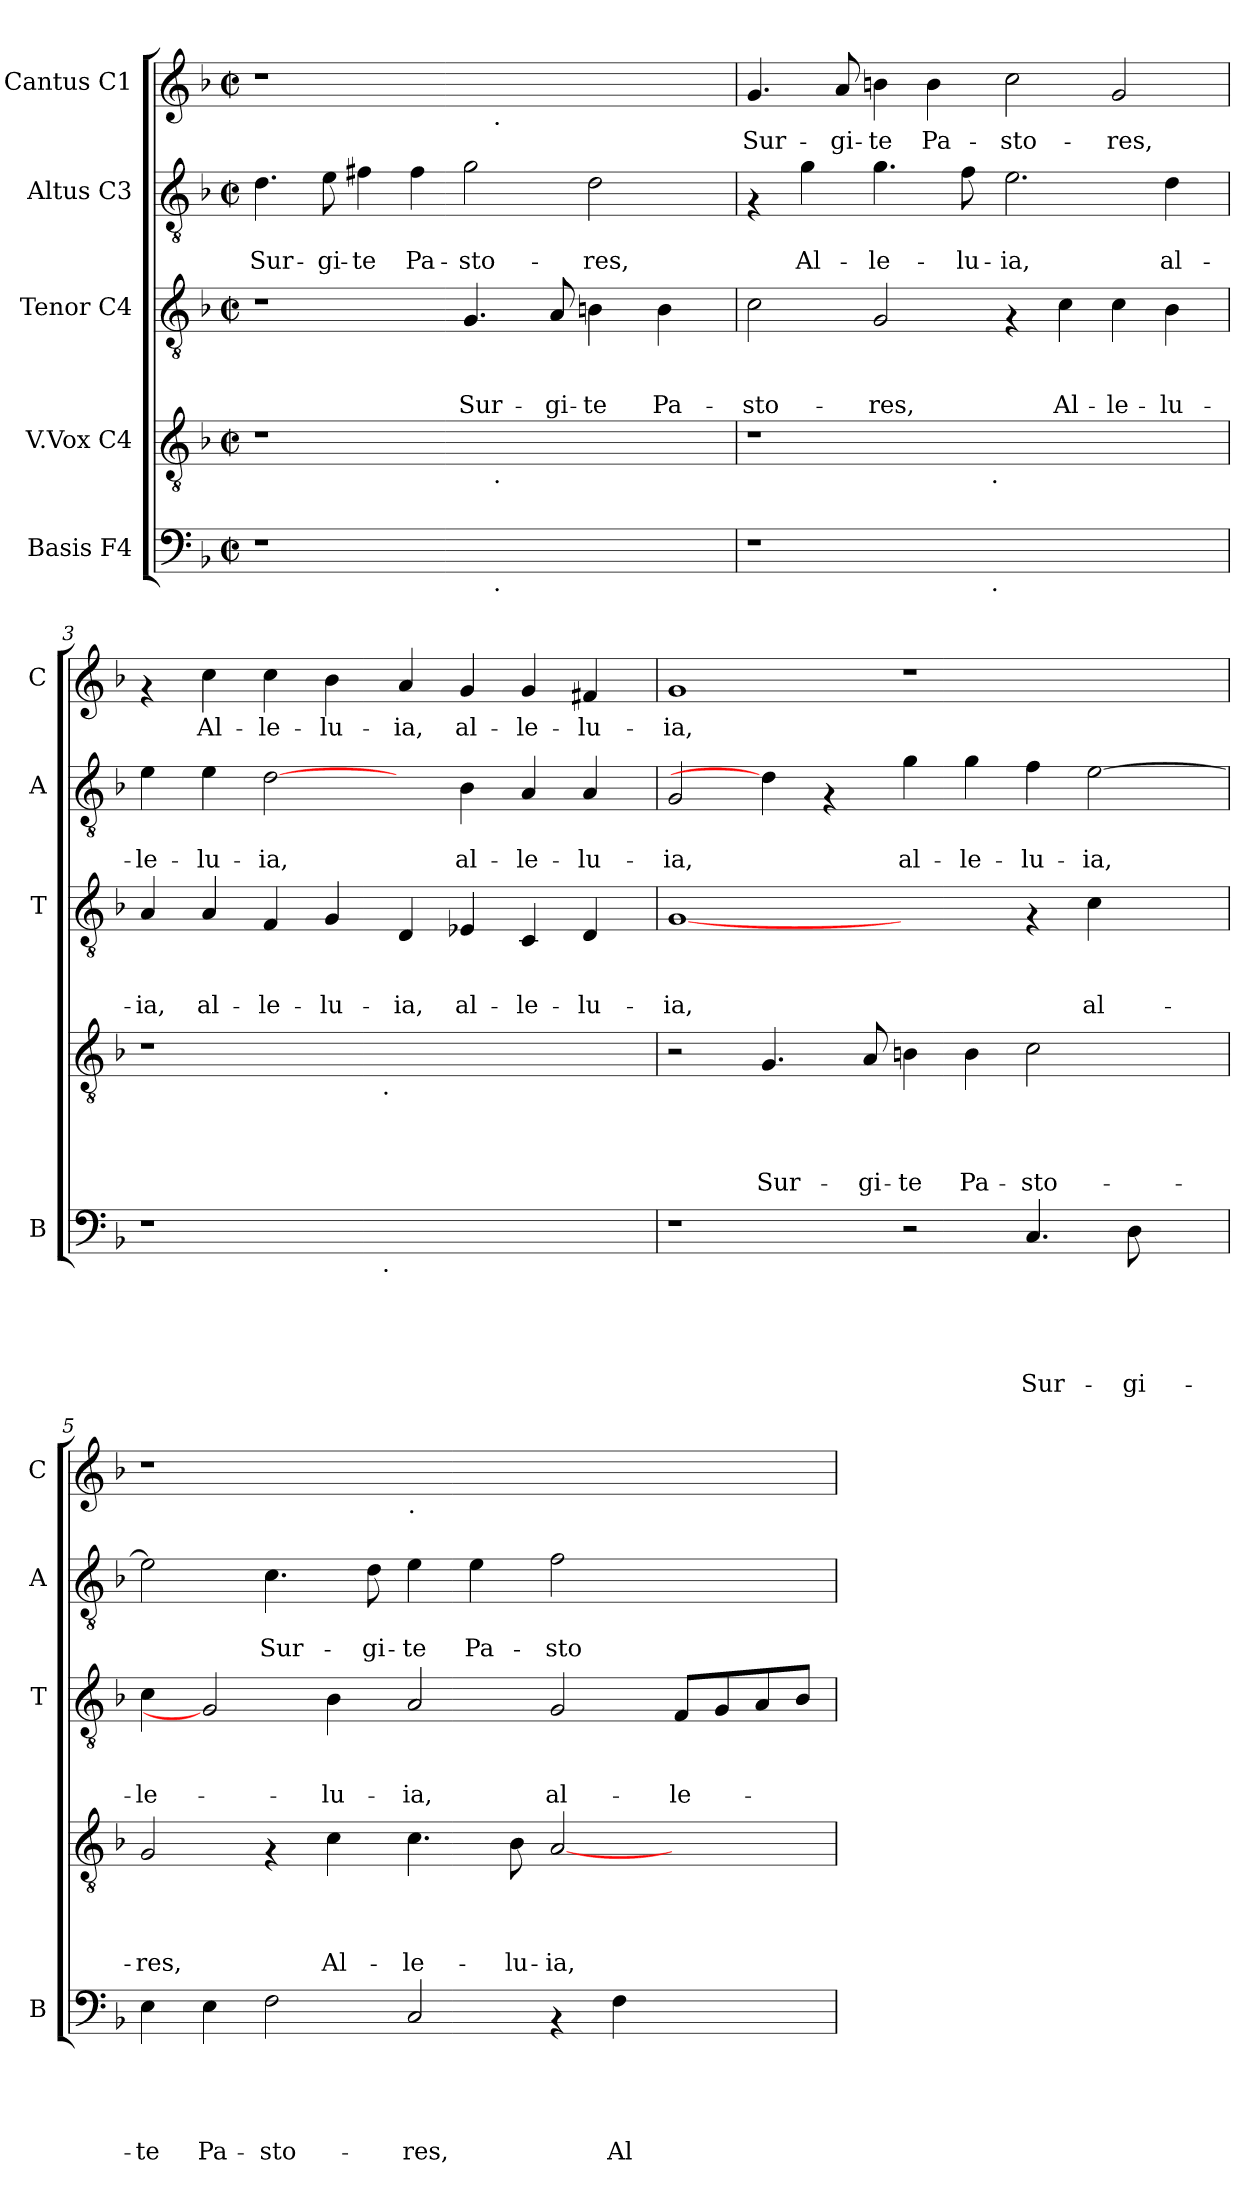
**kern	**text	**text	**text	**text	**text	**kern	**text	**text	**text	**text	**kern	**text	**text	**text	**kern	**text	**text	**kern	**text
*part5	*part5	*part5	*part5	*part5	*part5	*part4	*part4	*part4	*part4	*part4	*part3	*part3	*part3	*part3	*part2	*part2	*part2	*part1	*part1
*staff5	*staff5	*staff5	*staff5	*staff5	*staff5	*staff4	*staff4	*staff4	*staff4	*staff4	*staff3	*staff3	*staff3	*staff3	*staff2	*staff2	*staff2	*staff1	*staff1
*I"Basis F4	*	*	*	*	*	*I"V.Vox C4	*	*	*	*	*I"Tenor C4	*	*	*	*I"Altus C3	*	*	*I"Cantus C1	*
*I'B	*	*	*	*	*	*	*	*	*	*	*I'T	*	*	*	*I'A	*	*	*I'C	*
*clefF4	*	*	*	*	*	*clefGv2	*	*	*	*	*clefGv2	*	*	*	*clefGv2	*	*	*clefG2	*
*k[b-]	*	*	*	*	*	*k[b-]	*	*	*	*	*k[b-]	*	*	*	*k[b-]	*	*	*k[b-]	*
*F:	*	*	*	*	*	*F:	*	*	*	*	*F:	*	*	*	*F:	*	*	*F:	*
*M2/2	*	*	*	*	*	*M2/2	*	*	*	*	*M2/2	*	*	*	*M2/2	*	*	*M2/2	*
*met(c|)	*	*	*	*	*	*met(c|)	*	*	*	*	*met(c|)	*	*	*	*met(c|)	*	*	*met(c|)	*
=1	=1	=1	=1	=1	=1	=1	=1	=1	=1	=1	=1	=1	=1	=1	=1	=1	=1	=1	=1
!	!	!	!	!	!	!	!	!	!	!	!	!	!	!	!	!	!LO:LY:b	!	!
1r	.	.	.	.	.	1r	.	.	.	.	1r	.	.	.	4.d\	.	Sur-	1r	.
!	!	!	!	!	!	!	!	!	!	!	!	!	!	!	!	!	!LO:LY:b	!	!
.	.	.	.	.	.	.	.	.	.	.	.	.	.	.	8e\	.	-gi-	.	.
!	!	!	!	!	!	!	!	!	!	!	!	!	!	!	!	!	!LO:LY:b	!	!
.	.	.	.	.	.	.	.	.	.	.	.	.	.	.	4f#X\	.	-te	.	.
!	!	!	!	!	!	!	!	!	!	!	!	!	!	!	!	!	!LO:LY:b	!	!
.	.	.	.	.	.	.	.	.	.	.	.	.	.	.	4f#\	.	Pa-	.	.
!	!	!	!	!	!	!	!	!	!	!	!	!	!	!LO:LY:b	!	!	!LO:LY:b	!	!
16.ryy	.	.	.	.	.	16.ryy	.	.	.	.	4.G/	.	.	Sur-	2g\	.	-sto-	16.ryy	.
!	!	!	!	!	!	!	!	!	!	!	!	!	!	!	!	!	!	!LO:TX:b:t=.	!
!	!	!	!	!	!	!LO:TX:b:t=.	!	!	!	!	!	!	!	!	!	!	!	!	!
!LO:TX:b:t=.	!	!	!	!	!	!	!	!	!	!	!	!	!	!	!	!	!	!	!
2ryy	.	.	.	.	.	2ryy	.	.	.	.	.	.	.	.	.	.	.	2ryy	.
!	!	!	!	!	!	!	!	!	!	!	!	!	!	!LO:LY:b	!	!	!	!	!
.	.	.	.	.	.	.	.	.	.	.	8A/	.	.	-gi-	.	.	.	.	.
!	!	!	!	!	!	!	!	!	!	!	!	!	!	!LO:LY:b	!	!	!LO:LY:b	!	!
.	.	.	.	.	.	.	.	.	.	.	4Bn\	.	.	-te	2d\	.	-res,	.	.
4ryy	.	.	.	.	.	4ryy	.	.	.	.	.	.	.	.	.	.	.	4ryy	.
!	!	!	!	!	!	!	!	!	!	!	!	!	!	!LO:LY:b	!	!	!	!	!
.	.	.	.	.	.	.	.	.	.	.	4B\	.	.	Pa-	.	.	.	.	.
8ryy	.	.	.	.	.	8ryy	.	.	.	.	.	.	.	.	.	.	.	8ryy	.
32ryy	.	.	.	.	.	32ryy	.	.	.	.	.	.	.	.	.	.	.	32ryy	.
=2	=2	=2	=2	=2	=2	=2	=2	=2	=2	=2	=2	=2	=2	=2	=2	=2	=2	=2	=2
!	!	!	!	!	!	!	!	!	!	!	!	!	!	!LO:LY:b	!	!	!	!	!LO:LY:b
*^	*	*	*	*	*	*^	*	*	*	*	*	*	*	*	*	*	*	*	*
1r	2ryy	.	.	.	.	.	1r	2ryy	.	.	.	.	2c\	.	.	-sto-	4rF	.	.	4.g/	Sur-
!	!	!	!	!	!	!	!	!	!	!	!	!	!	!	!	!	!	!	!LO:LY:b	!	!
.	.	.	.	.	.	.	.	.	.	.	.	.	.	.	.	.	4g\	.	Al-	.	.
!	!	!	!	!	!	!	!	!	!	!	!	!	!	!	!	!	!	!	!	!	!LO:LY:b
.	.	.	.	.	.	.	.	.	.	.	.	.	.	.	.	.	.	.	.	8a/	-gi-
!	!	!	!	!	!	!	!	!	!	!	!	!	!	!	!	!LO:LY:b	!	!	!LO:LY:b	!	!LO:LY:b
.	4...ryy	.	.	.	.	.	.	4...ryy	.	.	.	.	2G/	.	.	-res,	4.g\	.	-le-	4bn\	-te
!	!	!	!	!	!	!	!	!	!	!	!	!	!	!	!	!	!	!	!	!	!LO:LY:b
.	.	.	.	.	.	.	.	.	.	.	.	.	.	.	.	.	.	.	.	4b\	Pa-
!	!	!	!	!	!	!	!	!	!	!	!	!	!	!	!	!	!	!	!LO:LY:b	!	!
.	.	.	.	.	.	.	.	.	.	.	.	.	.	.	.	.	8f\	.	-lu-	.	.
!	!	!	!	!	!	!	!	!LO:TX:b:t=.	!	!	!	!	!	!	!	!	!	!	!	!	!
!	!LO:TX:b:t=.	!	!	!	!	!	!	!	!	!	!	!	!	!	!	!	!	!	!	!	!
.	1ryy	.	.	.	.	.	.	1ryy	.	.	.	.	.	.	.	.	.	.	.	.	.
!	!	!	!	!	!	!	!	!	!	!	!	!	!	!	!	!	!	!	!LO:LY:b	!	!LO:LY:b
1ryy	.	.	.	.	.	.	1ryy	.	.	.	.	.	4rF	.	.	.	2.e\	.	-ia,	2cc\	-sto-
!	!	!	!	!	!	!	!	!	!	!	!	!	!	!	!	!LO:LY:b	!	!	!	!	!
.	.	.	.	.	.	.	.	.	.	.	.	.	4c\	.	.	Al-	.	.	.	.	.
!	!	!	!	!	!	!	!	!	!	!	!	!	!	!	!	!LO:LY:b	!	!	!	!	!LO:LY:b
.	.	.	.	.	.	.	.	.	.	.	.	.	4c\	.	.	-le-	.	.	.	2g/	-res,
!	!	!	!	!	!	!	!	!	!	!	!	!	!	!	!	!LO:LY:b	!	!	!LO:LY:b	!	!
.	.	.	.	.	.	.	.	.	.	.	.	.	4B-\	.	.	-lu-	4d\	.	al-	.	.
.	32ryy	.	.	.	.	.	.	32ryy	.	.	.	.	.	.	.	.	.	.	.	.	.
=3	=3	=3	=3	=3	=3	=3	=3	=3	=3	=3	=3	=3	=3	=3	=3	=3	=3	=3	=3	=3	=3
!	!	!	!	!	!	!	!	!	!	!	!	!	!	!	!	!LO:LY:b	!	!	!LO:LY:b	!	!
1r	2ryy	.	.	.	.	.	1r	2ryy	.	.	.	.	4A/	.	.	-ia,	4e\	.	-le-	4rf	.
!	!	!	!	!	!	!	!	!	!	!	!	!	!	!	!	!LO:LY:b	!	!	!LO:LY:b	!	!LO:LY:b
.	.	.	.	.	.	.	.	.	.	.	.	.	4A/	.	.	al-	4e\	.	-lu-	4cc\	Al-
!	!	!	!	!	!	!	!	!	!	!	!	!	!	!	!	!LO:LY:b	!	!	!LO:LY:b	!	!LO:LY:b
.	4...ryy	.	.	.	.	.	.	4...ryy	.	.	.	.	4F/	.	.	-le-	[2d\	.	-ia,	4cc\	-le-
!	!	!	!	!	!	!	!	!	!	!	!	!	!	!	!	!LO:LY:b	!	!	!	!	!LO:LY:b
.	.	.	.	.	.	.	.	.	.	.	.	.	4G/	.	.	-lu-	.	.	.	4b-\	-lu-
!	!	!	!	!	!	!	!	!LO:TX:b:t=.	!	!	!	!	!	!	!	!	!	!	!	!	!
!	!LO:TX:b:t=.	!	!	!	!	!	!	!	!	!	!	!	!	!	!	!	!	!	!	!	!
.	1ryy	.	.	.	.	.	.	1ryy	.	.	.	.	.	.	.	.	.	.	.	.	.
!	!	!	!	!	!	!	!	!	!	!	!	!	!	!	!	!LO:LY:b	!	!	!	!	!LO:LY:b
1ryy	.	.	.	.	.	.	1ryy	.	.	.	.	.	4D/	.	.	-ia,	4ryy	.	.	4a/	-ia,
!	!	!	!	!	!	!	!	!	!	!	!	!	!	!	!	!LO:LY:b	!	!	!LO:LY:b	!	!LO:LY:b
.	.	.	.	.	.	.	.	.	.	.	.	.	4E-X/	.	.	al-	4B-\	.	al-	4g/	al-
!	!	!	!	!	!	!	!	!	!	!	!	!	!	!	!	!LO:LY:b	!	!	!LO:LY:b	!	!LO:LY:b
.	.	.	.	.	.	.	.	.	.	.	.	.	4C/	.	.	-le-	4A/	.	-le-	4g/	-le-
!	!	!	!	!	!	!	!	!	!	!	!	!	!	!	!	!LO:LY:b	!	!	!LO:LY:b	!	!LO:LY:b
.	.	.	.	.	.	.	.	.	.	.	.	.	4D/	.	.	-lu-	4A/	.	-lu-	4f#X/	-lu-
.	32ryy	.	.	.	.	.	.	32ryy	.	.	.	.	.	.	.	.	.	.	.	.	.
=4	=4	=4	=4	=4	=4	=4	=4	=4	=4	=4	=4	=4	=4	=4	=4	=4	=4	=4	=4	=4	=4
!	!	!	!	!	!	!	!	!	!	!	!	!	!	!	!	!LO:LY:b	!	!	!LO:LY:b	!	!LO:LY:b
*v	*v	*	*	*	*	*	*	*	*	*	*	*	*	*	*	*	*	*	*	*	*
*	*	*	*	*	*	*v	*v	*	*	*	*	*	*	*	*	*	*	*	*	*
1r	.	.	.	.	.	2r	.	.	.	.	[1G	.	.	-ia,	2G/	.	-ia,	1g	-ia,
!	!	!	!	!	!	!	!	!	!	!LO:LY:b	!	!	!	!	!	!	!	!	!
.	.	.	.	.	.	4.G/	.	.	.	Sur-	.	.	.	.	4d\]	.	.	.	.
.	.	.	.	.	.	.	.	.	.	.	.	.	.	.	4rF	.	.	.	.
!	!	!	!	!	!	!	!	!	!	!LO:LY:b	!	!	!	!	!	!	!	!	!
.	.	.	.	.	.	8A/	.	.	.	-gi-	.	.	.	.	.	.	.	.	.
!	!	!	!	!	!	!	!	!	!	!LO:LY:b	!	!	!	!	!	!	!LO:LY:b	!	!
2r	.	.	.	.	.	4Bn\	.	.	.	-te	2ryy	.	.	.	4g\	.	al-	1r	.
!	!	!	!	!	!	!	!	!	!	!LO:LY:b	!	!	!	!	!	!	!LO:LY:b	!	!
.	.	.	.	.	.	4B\	.	.	.	Pa-	.	.	.	.	4g\	.	-le-	.	.
!	!	!	!	!	!LO:LY:b	!	!	!	!	!LO:LY:b	!	!	!	!	!	!	!LO:LY:b	!	!
4.C/	.	.	.	.	Sur-	2c\	.	.	.	-sto-	4rF	.	.	.	4f\	.	-lu-	.	.
!	!	!	!	!	!	!	!	!	!	!	!	!	!	!LO:LY:b	!	!	!LO:LY:b	!	!
.	.	.	.	.	.	.	.	.	.	.	4c\	.	.	al-	[<2e\	.	-ia,	.	.
!	!	!	!	!	!LO:LY:b	!	!	!	!	!	!	!	!	!	!	!	!	!	!
8D\	.	.	.	.	-gi-	.	.	.	.	.	.	.	.	.	.	.	.	.	.
4ryy	.	.	.	.	.	4ryy	.	.	.	.	4ryy	.	.	.	.	.	.	4ryy	.
!!LO:LB:g=z
=5	=5	=5	=5	=5	=5	=5	=5	=5	=5	=5	=5	=5	=5	=5	=5	=5	=5	=5	=5
!	!	!	!	!	!LO:LY:b	!	!	!	!	!LO:LY:b	!	!	!	!LO:LY:b	!	!	!	!	!
4E\	.	.	.	.	-te	2G/	.	.	.	-res,	4c\	.	.	-le-	2e\]	.	.	1r	.
!	!	!	!	!	!LO:LY:b	!	!	!	!	!	!	!	!	!	!	!	!	!	!
4E\	.	.	.	.	Pa-	.	.	.	.	.	2G]	.	.	.	.	.	.	.	.
!	!	!	!	!	!LO:LY:b	!	!	!	!	!	!	!	!	!	!	!	!LO:LY:b	!	!
2F\	.	.	.	.	-sto-	4rF	.	.	.	.	.	.	.	.	4.c\	.	Sur-	.	.
!	!	!	!	!	!	!	!	!	!	!LO:LY:b	!	!	!	!LO:LY:b	!	!	!	!	!
.	.	.	.	.	.	4c\	.	.	.	Al-	4B-\	.	.	-lu-	.	.	.	.	.
!	!	!	!	!	!	!	!	!	!	!	!	!	!	!	!	!	!LO:LY:b	!	!
.	.	.	.	.	.	.	.	.	.	.	.	.	.	.	8d\	.	-gi-	.	.
!	!	!	!	!	!	!	!	!	!	!	!	!	!	!	!	!	!	!LO:TX:b:t=.	!
!	!	!	!	!	!LO:LY:b	!	!	!	!	!LO:LY:b	!	!	!	!LO:LY:b	!	!	!LO:LY:b	!	!
2C/	.	.	.	.	-res,	4.c\	.	.	.	-le-	2A/	.	.	-ia,	4e\	.	-te	1.ryy	.
!	!	!	!	!	!	!	!	!	!	!	!	!	!	!	!	!	!LO:LY:b	!	!
.	.	.	.	.	.	.	.	.	.	.	.	.	.	.	4e\	.	Pa-	.	.
!	!	!	!	!	!	!	!	!	!	!LO:LY:b	!	!	!	!	!	!	!	!	!
.	.	.	.	.	.	8B-\	.	.	.	-lu-	.	.	.	.	.	.	.	.	.
!	!	!	!	!	!	!	!	!	!	!LO:LY:b	!	!	!	!LO:LY:b	!	!	!LO:LY:b	!	!
4rAA	.	.	.	.	.	[<2A/	.	.	.	-ia,	2G/	.	.	al-	2f\	.	-sto-	.	.
!	!	!	!	!	!LO:LY:b	!	!	!	!	!	!	!	!	!	!	!	!	!	!
4F\	.	.	.	.	Al-	.	.	.	.	.	.	.	.	.	.	.	.	.	.
!	!	!	!	!	!	!	!	!	!	!	!	!	!	!LO:LY:b	!	!	!	!	!
2ryy	.	.	.	.	.	2ryy	.	.	.	.	8F/L	.	.	-le-	2ryy	.	.	.	.
.	.	.	.	.	.	.	.	.	.	.	8G/	.	.	.	.	.	.	.	.
.	.	.	.	.	.	.	.	.	.	.	8A/	.	.	.	.	.	.	.	.
.	.	.	.	.	.	.	.	.	.	.	8B-/J	.	.	.	.	.	.	.	.
=	=	=	=	=	=	=	=	=	=	=	=	=	=	=	=	=	=	=	=
*-	*-	*-	*-	*-	*-	*-	*-	*-	*-	*-	*-	*-	*-	*-	*-	*-	*-	*-	*-
